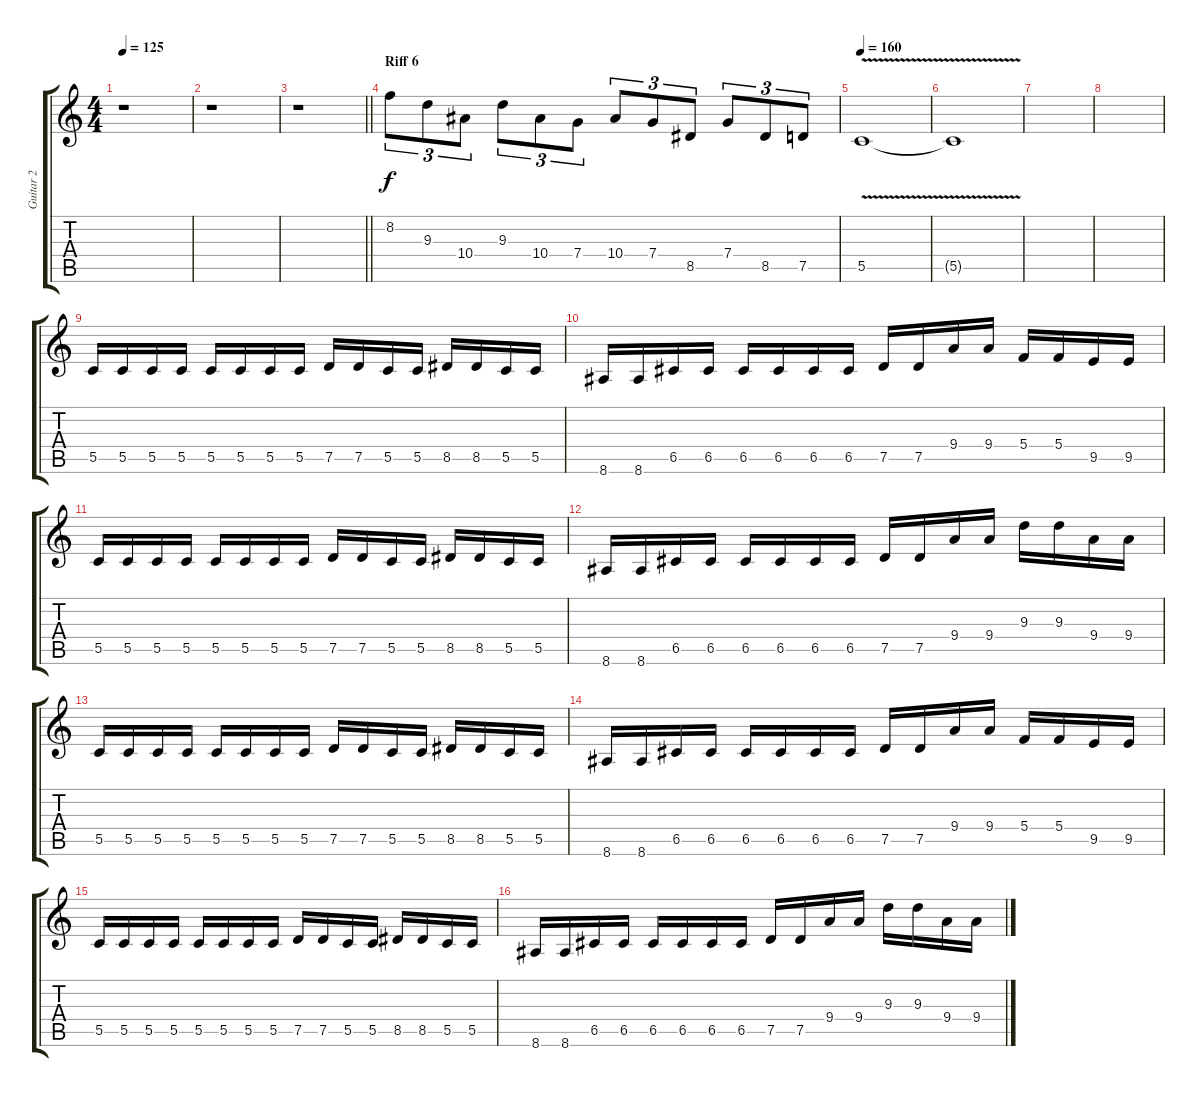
\track ("Guitar 2" "Guitar 2") {instrument distortionguitar}
\staff {score tabs}
\tuning (D4 A3 F3 C3 G2 D2) {hide}
\ts (4 4)
\tempo 125
\clef g2
\ks c
r.1{dy f} |
r.1 |
\barLineRight lightlight
r.1 |
\section ("" "Riff 6")
8.2.8{tu (3 2)} 9.3.8{tu (3 2)} 10.4.8{tu (3 2)} 9.3.8{tu (3 2)} 10.4.8{tu (3 2)} 7.4.8{tu (3 2)} 10.4.8{tu (3 2)} 7.4.8{tu (3 2)} 8.5.8{tu (3 2)} 7.4.8{tu (3 2)} 8.5.8{tu (3 2)} 7.5.8{tu (3 2)} |
\tempo 160
5.5{v}.1 |
5.5{t}.1 |
|
|
5.5.16 5.5.16 5.5.16 5.5.16 5.5.16 5.5.16 5.5.16 5.5.16 7.5.16 7.5.16 5.5.16 5.5.16 8.5.16 8.5.16 5.5.16 5.5.16 |
8.6.16 8.6.16 6.5.16 6.5.16 6.5.16 6.5.16 6.5.16 6.5.16 7.5.16 7.5.16 9.4.16 9.4.16 5.4.16 5.4.16 9.5.16 9.5.16 |
5.5.16 5.5.16 5.5.16 5.5.16 5.5.16 5.5.16 5.5.16 5.5.16 7.5.16 7.5.16 5.5.16 5.5.16 8.5.16 8.5.16 5.5.16 5.5.16 |
8.6.16 8.6.16 6.5.16 6.5.16 6.5.16 6.5.16 6.5.16 6.5.16 7.5.16 7.5.16 9.4.16 9.4.16 9.3.16 9.3.16 9.4.16 9.4.16 |
5.5.16 5.5.16 5.5.16 5.5.16 5.5.16 5.5.16 5.5.16 5.5.16 7.5.16 7.5.16 5.5.16 5.5.16 8.5.16 8.5.16 5.5.16 5.5.16 |
8.6.16 8.6.16 6.5.16 6.5.16 6.5.16 6.5.16 6.5.16 6.5.16 7.5.16 7.5.16 9.4.16 9.4.16 5.4.16 5.4.16 9.5.16 9.5.16 |
5.5.16 5.5.16 5.5.16 5.5.16 5.5.16 5.5.16 5.5.16 5.5.16 7.5.16 7.5.16 5.5.16 5.5.16 8.5.16 8.5.16 5.5.16 5.5.16 |
8.6.16 8.6.16 6.5.16 6.5.16 6.5.16 6.5.16 6.5.16 6.5.16 7.5.16 7.5.16 9.4.16 9.4.16 9.3.16 9.3.16 9.4.16 9.4.16
